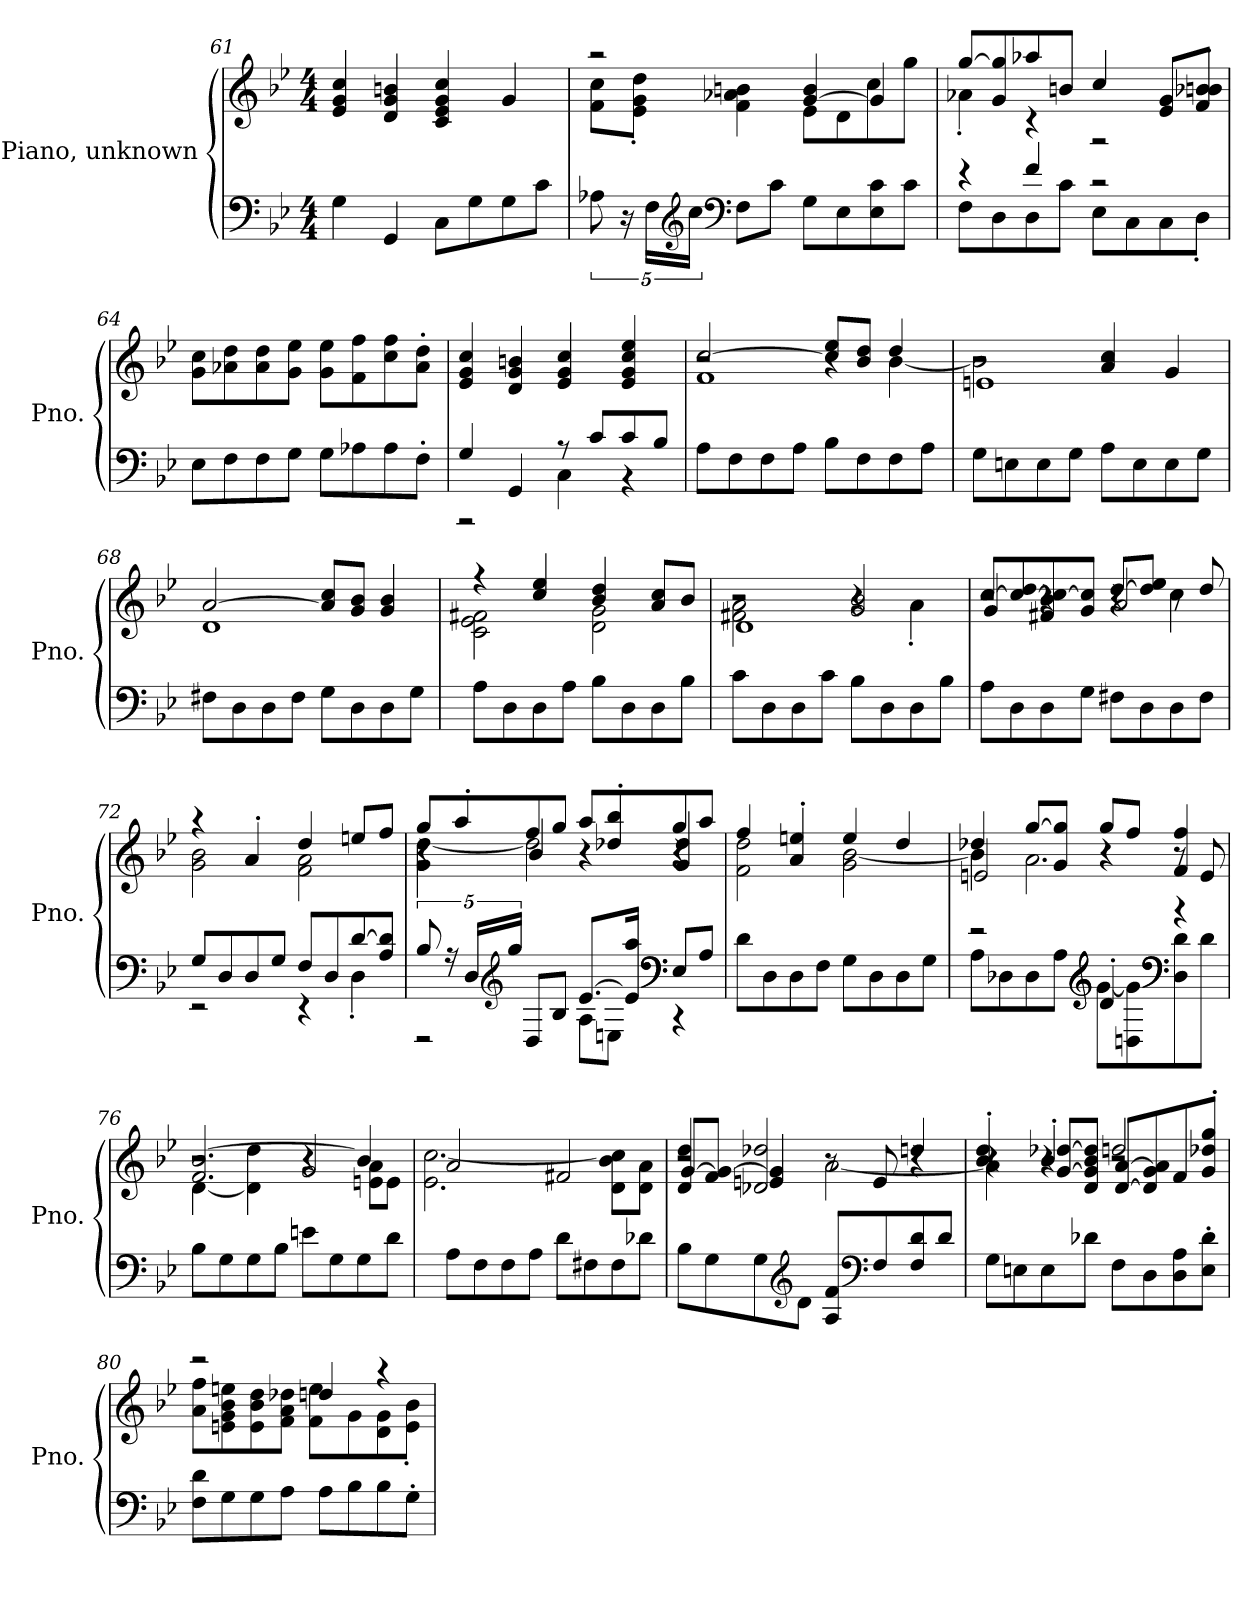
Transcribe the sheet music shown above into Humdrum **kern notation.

**kern	**kern
*part1	*part1
*staff2	*staff1
*I"Piano, unknown	*
*I'Pno.	*
*clefF4	*clefG2
*k[b-e-]	*k[b-e-]
*M4/4	*M4/4
=61	=61
4G\	4e-/ 4g/ 4cc/
4GG/	4d/ 4g/ 4bn/
8C\L	4c/ 4e-/ 4g/ 4cc/
8G\	.
8G\	4g/
8c\J	.
=62	=62
*	*^
10A-X\	2r	8f\ 8cc\L
20r	.	.
.	.	8e-\' 8g\' 8dd\'J
20F\LL	.	.
*clefG2	*	*
20cc\JJ	.	.
*clefF4	*	*
8F\L	.	4f\ 4a-X\ 4bn\
8c\J	.	.
8G\L	[4g/ 4b/	8e-\L
8E-\	.	8d\
8E-\ 8c\	4g/]	8cc\
8c\J	.	8gg\J
!!LO:LB:g=z	!!
=63	=63	=63
*^	*	*
4r	8F\L	[8gg/L	4a-X'\
.	8D\	8g/ 8gg/]	.
4f/	8D\	8aa-X/	4r
.	8c\J	8bn/J	.
2r	8E-\L	4cc/	2r
.	8C\	.	.
.	8C\	8e-/ 8g/L	.
.	8D'\J	8f/' 8b-X/' 8bn/'J	.
*v	*v	*	*
*	*v	*v
=64	=64
8E-\L	8g\ 8cc\L
8F\	8a-X\ 8dd\
8F\	8a-\ 8dd\
8G\J	8g\ 8ee-\J
8G\L	8g\ 8ee-\L
8A-X\	8f\ 8ff\
8A-\	8cc\ 8ff\
8F'\J	8a-\' 8dd\'J
=65	=65
*^	*
4G/	2r	4e-/ 4g/ 4cc/
4GG/	.	4d/ 4g/ 4bn/
8r	4C\	4e-/ 4g/ 4cc/
8c/L	.	.
8c/	4r	4e-/ 4g/ 4cc/ 4ee-/
8B-/J	.	.
*v	*v	*
=66	=66
*	*^
*	*	*^
8A\L	[2cc/	2r	1f
8F\	.	.	.
8F\	.	.	.
8A\J	.	.	.
8B-\L	8cc/] 8ee-/L	4r	.
8F\	8b-/ 8dd/J	.	.
8F\	4dd/	[4b-\	.
8A\J	.	.	.
!!LO:LB:g=z	!!	!!
=67	=67	=67	=67
8G\L	2r	2b-\]	1en
8En\	.	.	.
8E\	.	.	.
8G\J	.	.	.
8A\L	4a/ 4cc/	2r	.
8E\	.	.	.
8E\	4g/	.	.
8G\J	.	.	.
*	*	*v	*v
=68	=68	=68
8F#X\L	[2a/	1d
8D\	.	.
8D\	.	.
8F#\J	.	.
8G\L	8a/] 8cc/L	.
8D\	8g/ 8b-/J	.
8D\	4g/ 4b-/	.
8G\J	.	.
=69	=69	=69
8A\L	4r	2c\ 2e-\ 2f#X\
8D\	.	.
8D\	4cc/ 4ee-/	.
8A\J	.	.
8B-\L	4b-/ 4dd/	2d\ 2g\
8D\	.	.
8D\	8a/ 8cc/L	.
8B-\J	8b-/J	.
=70	=70	=70
*	*	*^
8c\L	2r	2f#X\ 2a\	1d
8D\	.	.	.
8D\	.	.	.
8c\J	.	.	.
8B-\L	2g/ 2b-/	4r	.
8D\	.	.	.
8D\	.	4a'\	.
8B-\J	.	.	.
!!LO:LB:g=z	!!	!!
=71	=71	=71	=71
8A\L	[8cc/L	2r	4g/
8D\	8cc/_ 8dd/	.	.
8D\	8f#X/ 8b-/ 8cc/_	.	4r
8G\J	8g/ 8cc/]J	.	.
8F#X\L	[8dd/L	4r	2a/
8D\	8dd/] 8ee-/J	.	.
8D\	8r	4cc\	.
8F#\J	8dd/	.	.
*	*	*v	*v
=72	=72	=72
*^	*	*
8G/L	2r	4r	2g\ 2b-\
8D/	.	.	.
8D/	.	4a'/	.
8G/J	.	.	.
8F/L	4r	4dd/	2f\ 2a\
8D/	.	.	.
[8d/	4D'\	8een/L	.
8A/ 8d/]J	.	8ff/J	.
=73	=73	=73	=73
*	*	*	*^
10B-/	2r	8gg/L	4g\ [4dd\	4r
20r	.	.	.	.
.	.	8aa'/	.	.
20D/LL	.	.	.	.
*clefG2	*	*	*	*
20gg/JJ	.	.	.	.
8D/L	.	8ff/	2dd\]	4b-/
8B-/J	.	8gg/J	.	.
[8.e-/L	8A\L	8aa/L	.	4r
.	8En\J	8dd-X/' 8bb-/'	.	.
16e-/] 16aa/Jk	.	.	.	.
*clefF4	*	*	*	*
8E/L	4r	8gg/	4r	4g/ 4dd-/
8A/J	.	8aa/J	.	.
*v	*v	*	*	*
*	*	*v	*v
!!LO:LB:g=z
=74	=74	=74
8d\L	4ff/	2f\ 2dd\
8D\	.	.
8D\	4a/' 4een/'	.
8F\J	.	.
8G\L	4ee/	2g\ [2b-\
8D\	.	.
8D\	4dd/	.
8G\J	.	.
=75	=75	=75
*^	*	*^
2r	8A\L	4dd-X/	4b-\]	2en/
.	8D-X\	.	.	.
.	8D-\	[8gg/L	2.a\	.
.	8A\J	8g/ 8gg/]J	.	.
*clefG2	*	*	*	*
4d'/	[8g\L	8gg/L	.	4r
.	8Dn\ 8g\]	8ff/J	.	.
*clefF4	*	*	*	*
4r	8D\ 8d\	8r	.	4f/ 4ff/
.	8d\J	8e/	.	.
*v	*v	*	*	*
=76	=76	=76	=76
8B-\L	2.f/ [2.b-/	[4d\	2r
8G\	.	.	.
8G\	.	4d\] 4dd\	.
8B-\J	.	.	.
8en\L	.	4r	2g/
8G\	.	.	.
8G\	4b-/]	8en\ 8a\L	.
8d\J	.	8e\J	.
*	*	*v	*v
=77	=77	=77
8A\L	2a/	2.e-\ [2.cc\
8F\	.	.
8F\	.	.
8A\J	.	.
8d\L	2f#X/	.
8F#X\	.	.
8F#\	.	8d\ 8b-\ 8cc\]L
8d-X\J	.	8d\ 8a\J
!!LO:LB:g=z
=78	=78	=78
*	*	*^
8B-\L	4d/ 4dd/	2r	[8g/L
8G\	.	.	8f/ 8g/_J
8G\	2d-X/ 2dd-X/	.	4en/ 4g/]
*clefG2	*	*	*
8d\J	.	.	.
8A/ 8f/L	.	[2a\	8r
*clefF4	*	*	*
8F/	.	.	8e/
8F/ 8d/	4r	.	4ddn/
8d/J	.	.	.
=79	=79	=79	=79
8G\L	4r	4a\]	4b-/' 4dd/'
8En\	.	.	.
8E\	4b-'/	4r	[8g/ [8dd-X/L
8d-X\J	.	.	8d/ 8g/] 8b-/ 8dd-/]J
8F\L	2ddn/	2r	[8d/ [8a/L
8D\	.	.	8d/] 8g/ 8a/]
8D\ 8A\	.	.	8f/
8E\' 8d-\'J	.	.	8g/' 8dd-X/' 8gg/'J
*	*	*v	*v
=80	=80	=80
8F\ 8d\L	2r	8a\ 8ff\L
8G\	.	8en\ 8g\ 8b-\ 8een\
8G\	.	8e\ 8b-\ 8dd\
8A\J	.	8f\ 8a\ 8dd-X\J
8A\L	4ddn/	8f\ 8ee\L
8B-\	.	8g\
8B-\	4r	8d\ 8g\
8G'\J	.	8e\' 8b-\'J
*	*v	*v
=	=
*-	*-
